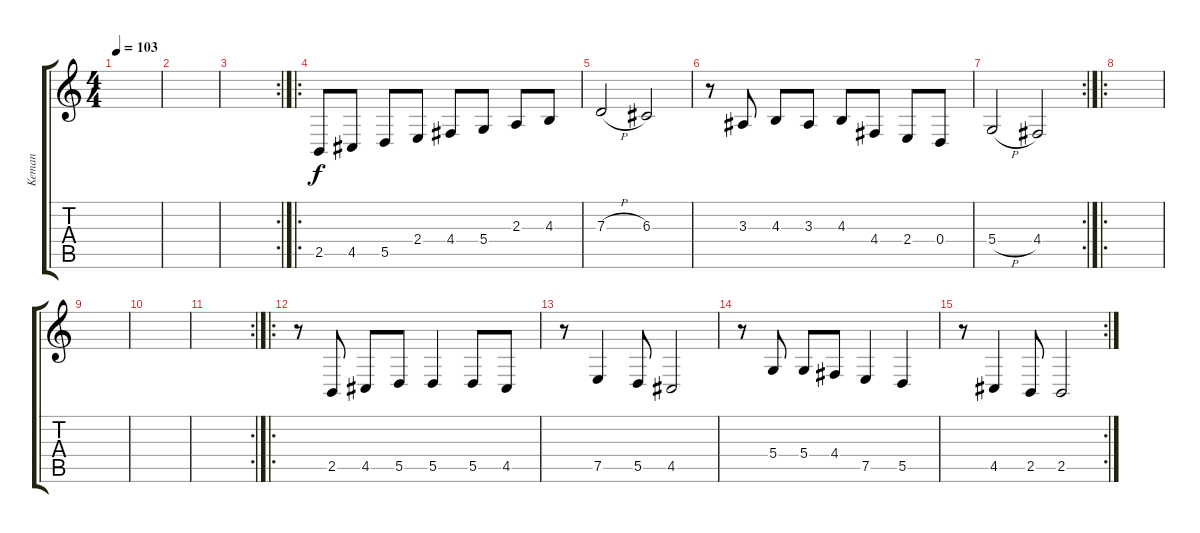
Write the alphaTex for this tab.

\track ("Keman" "Keman") {instrument cello}
\staff {score tabs}
\tuning (E4 B3 G3 D3 A2 E2) {hide}
\ts (4 4)
\tempo 103
\clef g2
\ks c
|
|
\rc 2
|
\ro
2.5.8 4.5.8 5.5.8 2.4.8 4.4.8 5.4.8 2.3.8 4.3.8 |
7.3{h}.2 6.3.2 |
r.8 3.3.8 4.3.8 3.3.8 4.3.8 4.4.8 2.4.8 0.4.8 |
\rc 2
5.4{h}.2 4.4.2 |
\ro
|
|
|
\rc 2
|
\ro
r.8 2.5.8 4.5.8 5.5.8 5.5.4 5.5.8 4.5.8 |
r.8 7.5.4 5.5.8 4.5.2 |
r.8 5.4.8 5.4.8 4.4.8 7.5.4 5.5.4 |
\rc 2
r.8 4.5.4 2.5.8 2.5.2
